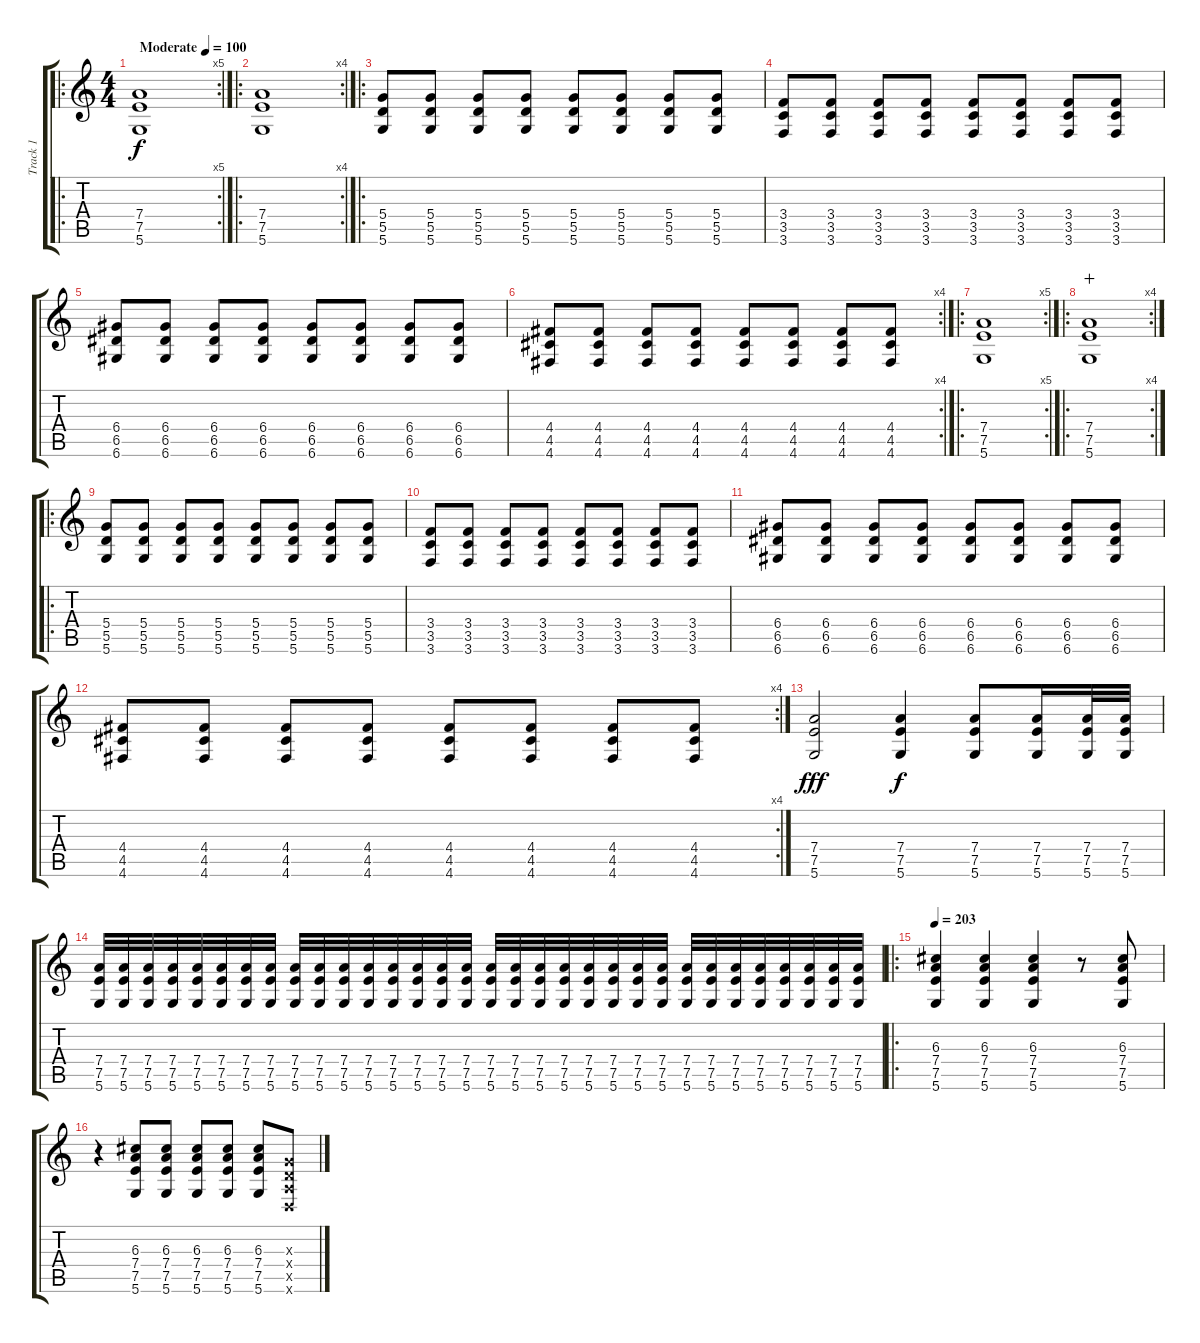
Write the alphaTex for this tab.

\track ("Track 1" "Track 1") {instrument overdrivenguitar}
\staff {score tabs}
\tuning (D4 B3 G3 D3 A2 D2) {hide}
\ro
\rc 5
\ts (4 4)
\tempo (100 "Moderate")
\clef g2
\ks c
(7.4 7.5 5.6).1{dy f instrument overdrivenguitar} |
\ro
\rc 4
(7.4 7.5 5.6).1 |
\ro
(5.4 5.5 5.6).8 (5.4 5.5 5.6).8 (5.4 5.5 5.6).8 (5.4 5.5 5.6).8 (5.4 5.5 5.6).8 (5.4 5.5 5.6).8 (5.4 5.5 5.6).8 (5.4 5.5 5.6).8 |
(3.4 3.5 3.6).8 (3.4 3.5 3.6).8 (3.4 3.5 3.6).8 (3.4 3.5 3.6).8 (3.4 3.5 3.6).8 (3.4 3.5 3.6).8 (3.4 3.5 3.6).8 (3.4 3.5 3.6).8 |
(6.4 6.5 6.6).8 (6.4 6.5 6.6).8 (6.4 6.5 6.6).8 (6.4 6.5 6.6).8 (6.4 6.5 6.6).8 (6.4 6.5 6.6).8 (6.4 6.5 6.6).8 (6.4 6.5 6.6).8 |
\rc 4
(4.4 4.5 4.6).8 (4.4 4.5 4.6).8 (4.4 4.5 4.6).8 (4.4 4.5 4.6).8 (4.4 4.5 4.6).8 (4.4 4.5 4.6).8 (4.4 4.5 4.6).8 (4.4 4.5 4.6).8 |
\ro
\rc 5
(7.4 7.5 5.6).1 |
\ro
\rc 4
(7.4 7.5 5.6).1{wahc} |
\ro
(5.4 5.5 5.6).8 (5.4 5.5 5.6).8 (5.4 5.5 5.6).8 (5.4 5.5 5.6).8 (5.4 5.5 5.6).8 (5.4 5.5 5.6).8 (5.4 5.5 5.6).8 (5.4 5.5 5.6).8 |
(3.4 3.5 3.6).8 (3.4 3.5 3.6).8 (3.4 3.5 3.6).8 (3.4 3.5 3.6).8 (3.4 3.5 3.6).8 (3.4 3.5 3.6).8 (3.4 3.5 3.6).8 (3.4 3.5 3.6).8 |
(6.4 6.5 6.6).8 (6.4 6.5 6.6).8 (6.4 6.5 6.6).8 (6.4 6.5 6.6).8 (6.4 6.5 6.6).8 (6.4 6.5 6.6).8 (6.4 6.5 6.6).8 (6.4 6.5 6.6).8 |
\rc 4
(4.4 4.5 4.6).8 (4.4 4.5 4.6).8 (4.4 4.5 4.6).8 (4.4 4.5 4.6).8 (4.4 4.5 4.6).8 (4.4 4.5 4.6).8 (4.4 4.5 4.6).8 (4.4 4.5 4.6).8 |
(7.4 7.5 5.6).2{dy fff} (7.4 7.5 5.6).4{dy f} (7.4 7.5 5.6).8 (7.4 7.5 5.6).16 (7.4 7.5 5.6).32 (7.4 7.5 5.6).32 |
(7.4 7.5 5.6).32{volume 12} (7.4 7.5 5.6).32 (7.4 7.5 5.6).32 (7.4 7.5 5.6).32 (7.4 7.5 5.6).32 (7.4 7.5 5.6).32 (7.4 7.5 5.6).32 (7.4 7.5 5.6).32 (7.4 7.5 5.6).32 (7.4 7.5 5.6).32 (7.4 7.5 5.6).32 (7.4 7.5 5.6).32 (7.4 7.5 5.6).32 (7.4 7.5 5.6).32 (7.4 7.5 5.6).32 (7.4 7.5 5.6).32 (7.4 7.5 5.6).32{volume 16} (7.4 7.5 5.6).32 (7.4 7.5 5.6).32 (7.4 7.5 5.6).32 (7.4 7.5 5.6).32 (7.4 7.5 5.6).32 (7.4 7.5 5.6).32 (7.4 7.5 5.6).32 (7.4 7.5 5.6).32 (7.4 7.5 5.6).32 (7.4 7.5 5.6).32 (7.4 7.5 5.6).32 (7.4 7.5 5.6).32 (7.4 7.5 5.6).32 (7.4 7.5 5.6).32 (7.4 7.5 5.6).32 |
\ro
\tempo 203
(6.3 7.4 7.5 5.6).4{volume 16} (6.3 7.4 7.5 5.6).4 (6.3 7.4 7.5 5.6).4 r.8 (6.3 7.4 7.5 5.6).8 |
r.4 (6.3 7.4 7.5 5.6).8 (6.3 7.4 7.5 5.6).8 (6.3 7.4 7.5 5.6).8 (6.3 7.4 7.5 5.6).8 (6.3 7.4 7.5 5.6).8 (0.3{x} 0.4{x} 0.5{x} 0.6{x}).8
